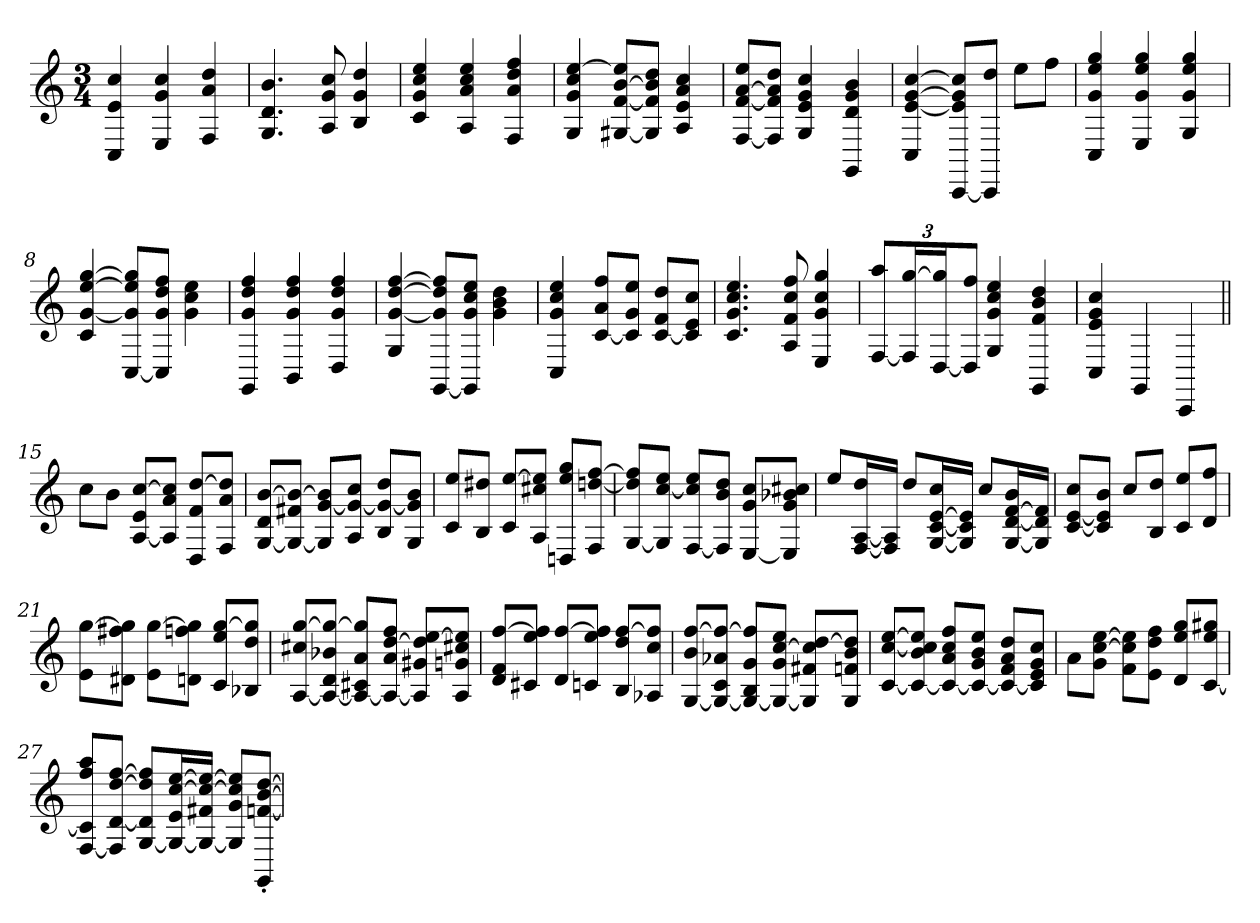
**kern
*part1
*staff1
*clefG2
*k[]
*M3/4
=1
4C 4e 4cc
4E 4g 4cc
4F 4a 4dd
=2
4.G 4.d 4.b
8A 8g 8cc
4B 4g 4dd
=3
4c 4g 4cc 4ee
4A 4a 4cc 4ee
4F 4a 4dd 4ff
=4
4G 4g 4cc [4ee
[8G#X [8f [8b 8ee]L
8G#] 8f] 8b] 8ddJ
4A 4e 4a 4cc
=5
[8F [8f [8a 8eeL
8F] 8f] 8a] 8ddJ
4G 4e 4g 4cc
4GG 4d 4g 4b
=6
4C [4e [4g [4cc
[8CC 8e] 8g] 8cc]L
8CC] 8ddJ
8eeL
8ffJ
=7
4C 4g 4ee 4gg
4E 4g 4ee 4gg
4G 4g 4ee 4gg
=8
4c [4g [4ee [4gg
[8C 8g] 8ee] 8gg]L
8C] 8g 8dd 8ffJ
4g 4cc 4ee
=9
4GG 4g 4dd 4ff
4BB 4g 4dd 4ff
4D 4g 4dd 4ff
=10
4G [4g [4dd [4ff
[8GG 8g] 8dd] 8ff]L
8GG] 8g 8cc 8eeJ
4g 4b 4dd
=11
4C 4g 4cc 4ee
[8c 8a 8ffL
8c] 8g 8eeJ
[8c 8f 8ddL
8c] 8e 8ccJ
=12
4.c 4.g 4.cc 4.ee
8A 8f 8cc 8ff
4E 4g 4cc 4gg
=13
[12F 12aaL
24F] [24ggL
[24D 24gg]J
12D] 12ffJ
4G 4g 4cc 4ee
4GG 4f 4b 4dd
=14
4C 4e 4g 4cc
4GG
4CC
=15||
8ccL
8bJ
[8A 8e [8ccL
8A] 8a 8cc]J
8D 8f [8ddL
8F 8a 8dd]J
=16
[8G 8d [8bL
8G_ 8f#X 8b_J
8G] [8g 8b]L
8A 8g_ 8ccJ
8B 8g_ 8ddL
8G 8g] 8bJ
=17
8c 8eeL
8B 8dd#XJ
8c [8eeL
8A 8cc#X 8ee]J
8Dn 8ee 8ggL
8F [8ddn [8ffJ
=18
[8G 8dd] 8ff]L
8G] [8cc 8eeJ
[8F 8cc] 8eeL
8F] 8b 8ddJ
[8E 8g 8ccL
8E] 8g 8b-X 8cc#XJ
=19
8eeL
[16F [16A 16ddL
16F] 16A]JJ
8ddL
[16G [16c [16e 16ccL
16G] 16c] 16e]JJ
8ccL
[16G [16d [16f 16bL
16G] 16d] 16f]JJ
=20
[8c [8e 8ccL
8c] 8e] 8bJ
8ccL
8B 8ddJ
8c 8eeL
8d 8ffJ
=21
8e [8ggL
8d#X 8ff#X 8gg]J
8e [8ggL
8dn 8ffn 8gg]J
8c 8ee [8ggL
8B-X 8dd 8gg]J
=22
[8A 8cc#X [8ggL
8A_ 8d 8b-X 8gg_J
8A_ 8c#X 8a 8gg]L
8A_ 8a [8dd 8ffJ
8A] 8g#X 8dd] [8eeL
8A 8gn 8cc#X 8ee]J
=23
8d 8f [8ffL
8c#X 8ee 8ff]J
8d [8ffL
8cn 8ee 8ff]J
8B 8dd [8ffL
8A-X 8cc 8ff]J
=24
[8G 8b [8ffL
8G_ 8c 8a-X 8ff_J
8G_ 8B 8g 8ff]L
8G_ 8g [8cc 8eeJ
8G] 8f#X 8cc] [8ddL
8G 8fn 8b 8dd]J
=25
[8c [8cc [8eeL
8c_ 8b 8cc] 8ee]J
8c_ 8a 8cc 8ffL
8c_ 8g 8b 8eeJ
8c_ 8f 8a 8ddL
8c] 8e 8g 8ccJ
=26
8aL
8g [8cc [8eeJ
8f 8cc] 8ee]L
8e 8dd 8ffJ
8d 8ee 8ggL
[8c 8ee 8gg#XJ
=27
[8F 8c] 8ff 8aaL
8F] [8d [8dd [8ffJ
[8G 8d] 8dd] 8ff]L
16G_ 16e [16cc [16eeL
16G_ 16f#X 16cc_ 16ee_JJ
8G] 8g 8cc] 8ee]L
8GG' [8fn' [8b' [8dd'J
=
*-
